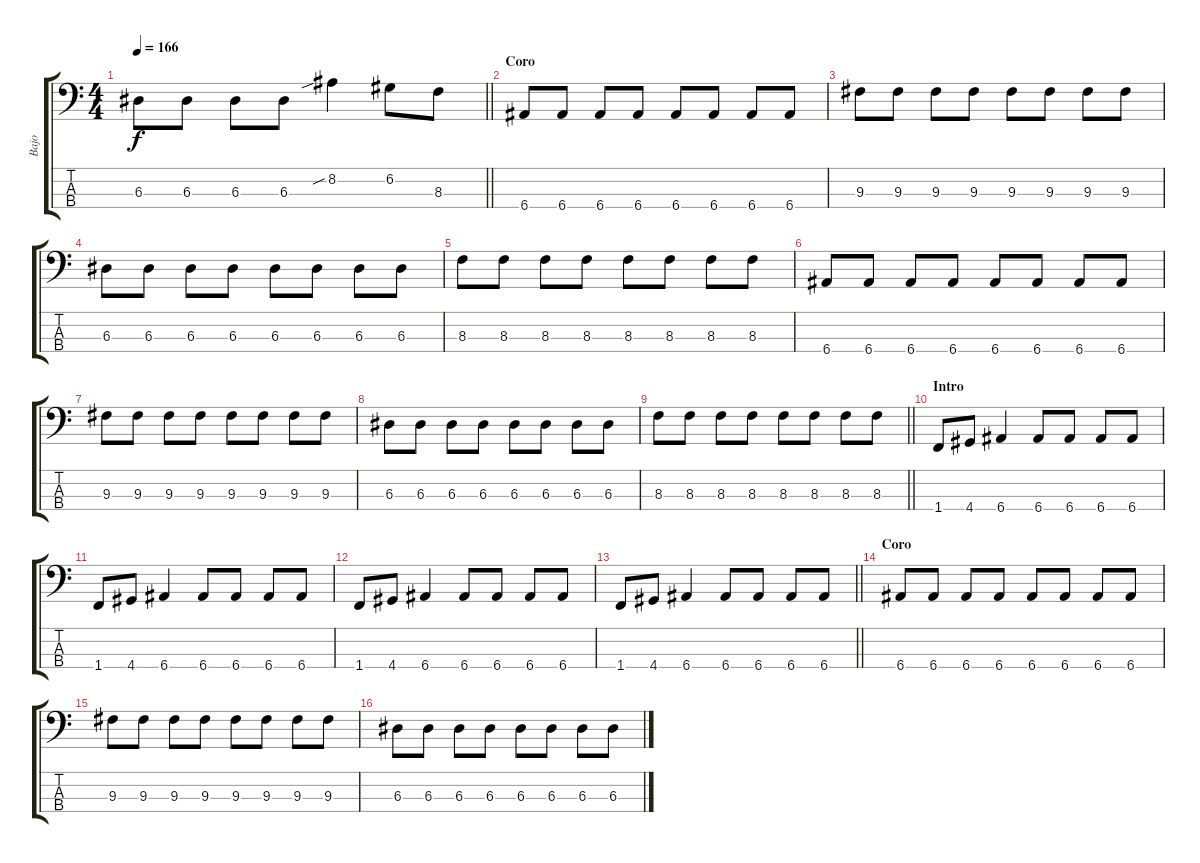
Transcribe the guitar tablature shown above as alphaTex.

\track ("Bajo" "Bajo") {instrument electricbasspick}
\staff {score tabs}
\tuning (G2 D2 A1 E1) {hide}
\ts (4 4)
\tempo 166
\clef f4
\barLineRight lightlight
\ks c
6.3.8{dy f} 6.3.8 6.3.8 6.3.8 8.2{sib}.4 6.2.8 8.3.8 |
\section ("" "Coro")
6.4.8 6.4.8 6.4.8 6.4.8 6.4.8 6.4.8 6.4.8 6.4.8 |
9.3.8 9.3.8 9.3.8 9.3.8 9.3.8 9.3.8 9.3.8 9.3.8 |
6.3.8 6.3.8 6.3.8 6.3.8 6.3.8 6.3.8 6.3.8 6.3.8 |
8.3.8 8.3.8 8.3.8 8.3.8 8.3.8 8.3.8 8.3.8 8.3.8 |
6.4.8 6.4.8 6.4.8 6.4.8 6.4.8 6.4.8 6.4.8 6.4.8 |
9.3.8 9.3.8 9.3.8 9.3.8 9.3.8 9.3.8 9.3.8 9.3.8 |
6.3.8 6.3.8 6.3.8 6.3.8 6.3.8 6.3.8 6.3.8 6.3.8 |
\barLineRight lightlight
8.3.8 8.3.8 8.3.8 8.3.8 8.3.8 8.3.8 8.3.8 8.3.8 |
\section ("" "Intro")
1.4.8 4.4.8 6.4.4 6.4.8 6.4.8 6.4.8 6.4.8 |
1.4.8 4.4.8 6.4.4 6.4.8 6.4.8 6.4.8 6.4.8 |
1.4.8 4.4.8 6.4.4 6.4.8 6.4.8 6.4.8 6.4.8 |
\barLineRight lightlight
1.4.8 4.4.8 6.4.4 6.4.8 6.4.8 6.4.8 6.4.8 |
\section ("" "Coro")
6.4.8 6.4.8 6.4.8 6.4.8 6.4.8 6.4.8 6.4.8 6.4.8 |
9.3.8 9.3.8 9.3.8 9.3.8 9.3.8 9.3.8 9.3.8 9.3.8 |
6.3.8 6.3.8 6.3.8 6.3.8 6.3.8 6.3.8 6.3.8 6.3.8
